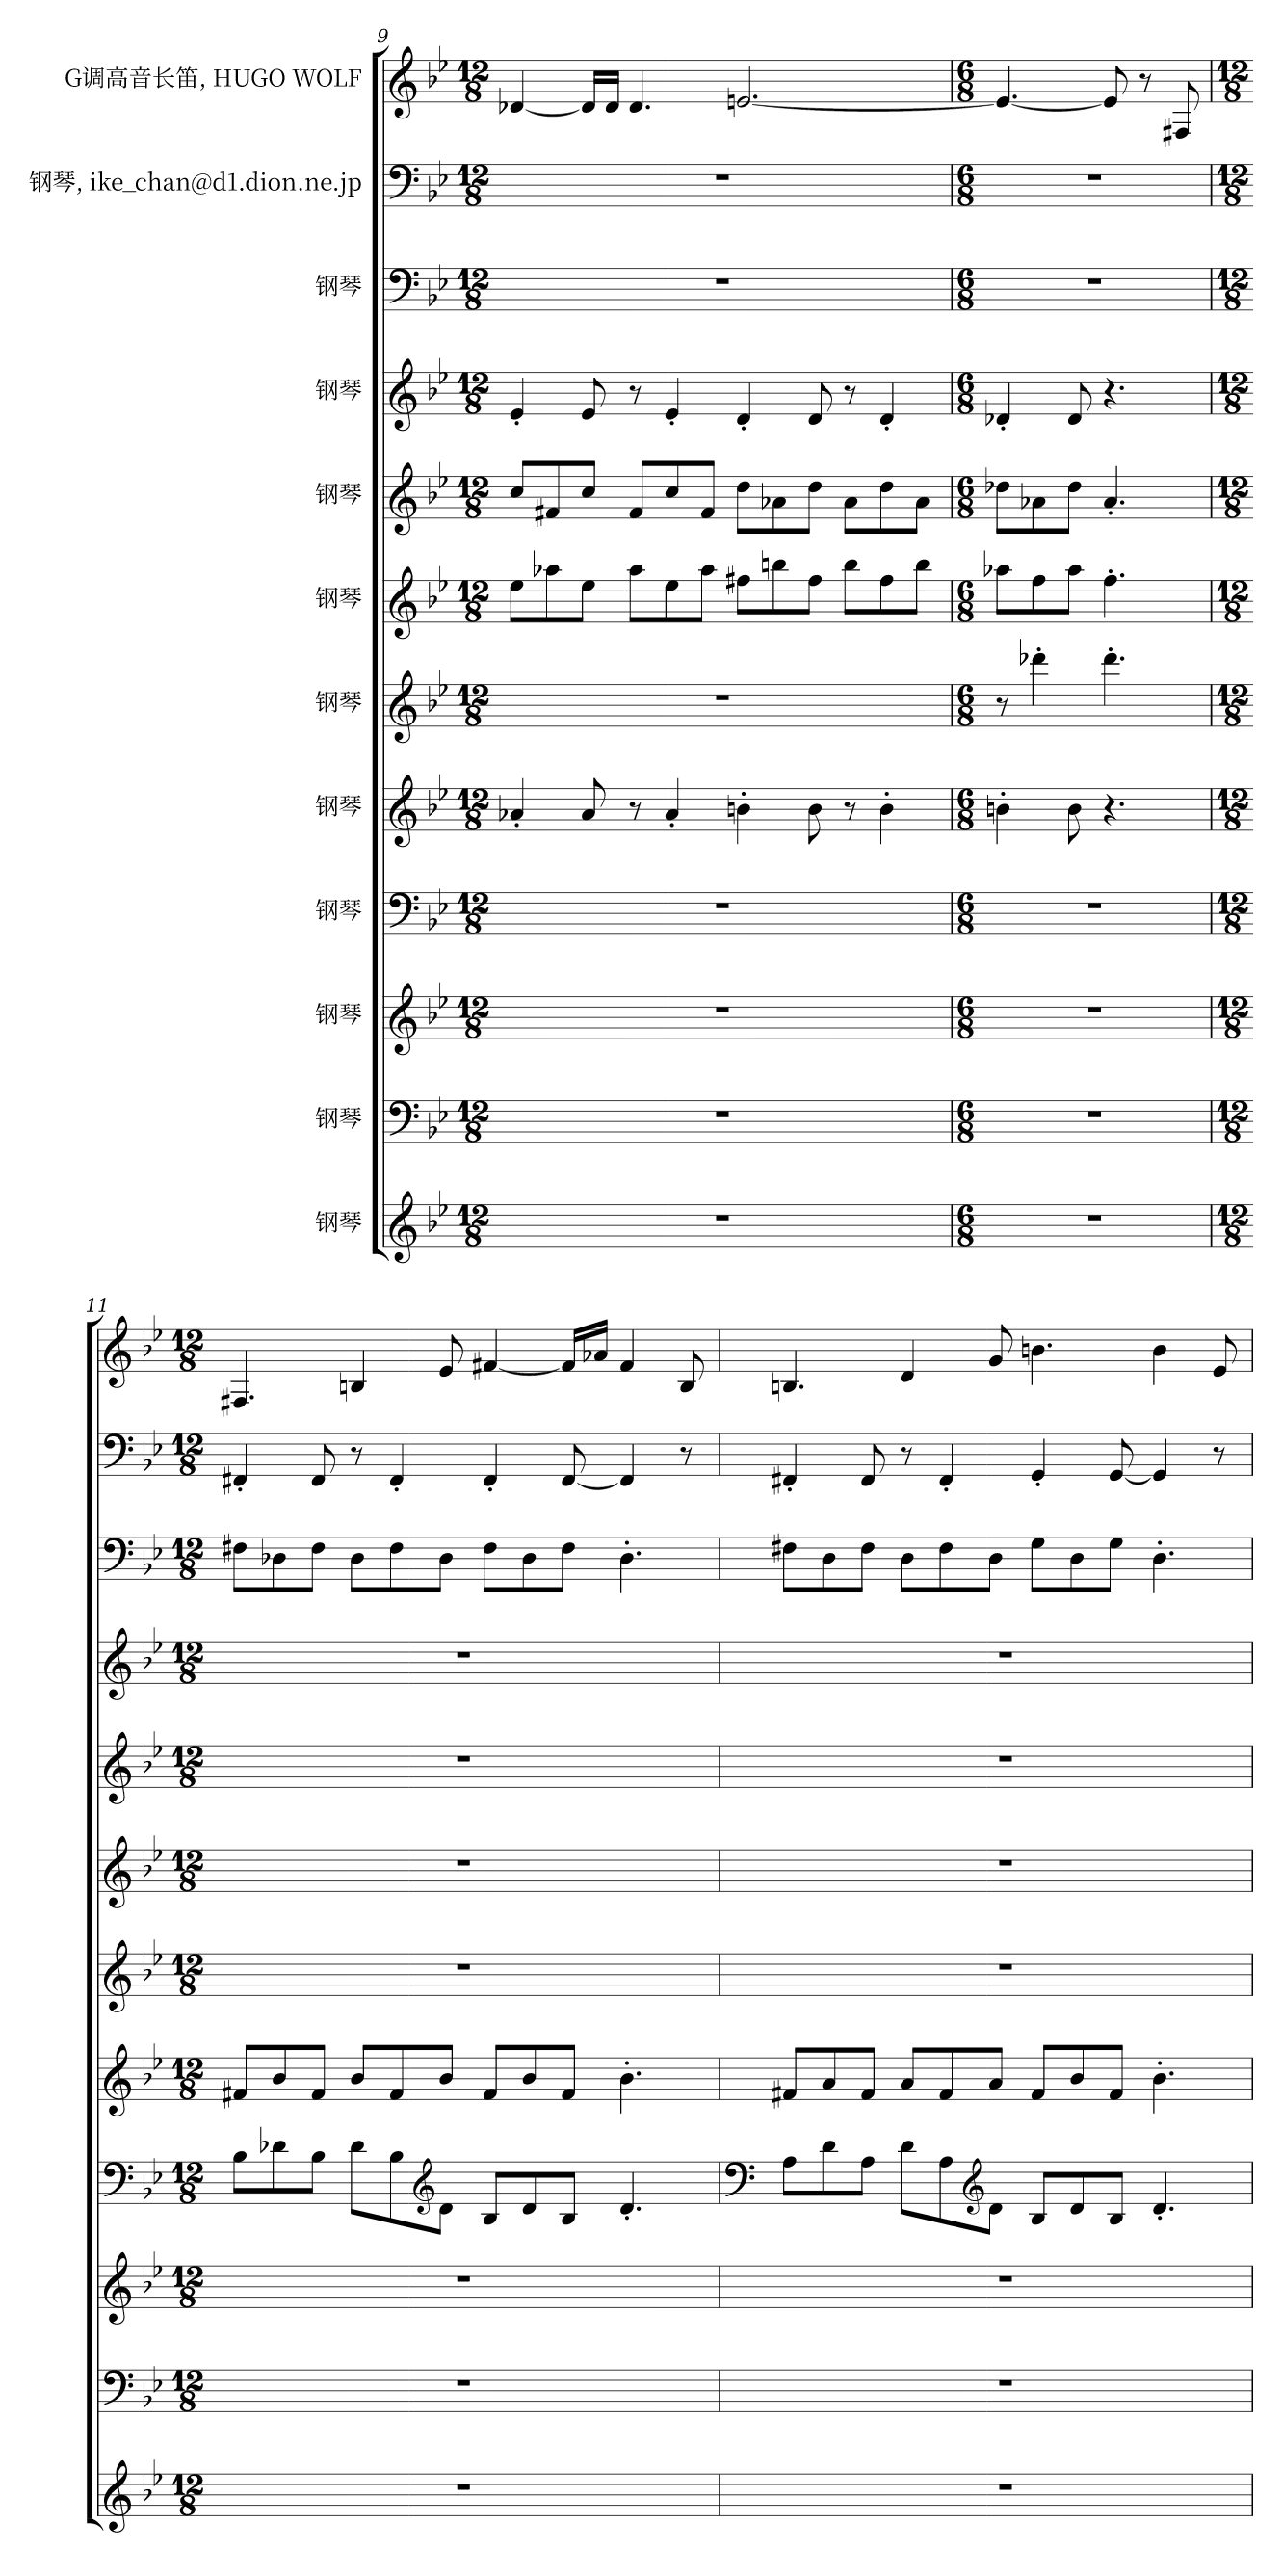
**kern	**kern	**kern	**kern	**kern	**kern	**kern	**kern	**kern	**kern	**kern	**kern
*part12	*part11	*part10	*part9	*part8	*part7	*part6	*part5	*part4	*part3	*part2	*part1
*staff12	*staff11	*staff10	*staff9	*staff8	*staff7	*staff6	*staff5	*staff4	*staff3	*staff2	*staff1
*I"钢琴	*I"钢琴	*I"钢琴	*I"钢琴	*I"钢琴	*I"钢琴	*I"钢琴	*I"钢琴	*I"钢琴	*I"钢琴	*I"钢琴, ike_chan@d1.dion.ne.jp	*I"G调高音长笛, HUGO WOLF
!!LO:PB:g=z
*clefG2	*clefF4	*clefG2	*clefF4	*clefG2	*clefG2	*clefG2	*clefG2	*clefG2	*clefF4	*clefF4	*clefG2
*	*	*	*	*	*	*	*	*	*	*	*ITrd-4c-7
*k[b-e-]	*k[b-e-]	*k[b-e-]	*k[b-e-]	*k[b-e-]	*k[b-e-]	*k[b-e-]	*k[b-e-]	*k[b-e-]	*k[b-e-]	*k[b-e-]	*k[b-]
*M12/8	*M12/8	*M12/8	*M12/8	*M12/8	*M12/8	*M12/8	*M12/8	*M12/8	*M12/8	*M12/8	*M12/8
*MM57	*MM57	*MM57	*MM57	*MM57	*MM57	*MM57	*MM57	*MM57	*MM57	*MM57	*MM57
=9	=9	=9	=9	=9	=9	=9	=9	=9	=9	=9	=9
1.r	1.r	1.r	1.r	4a-X'/	1.r	8ee-\L	8cc/L	4e-'/	1.r	1.r	[4a-X/
.	.	.	.	.	.	8aa-X\	8f#X/	.	.	.	.
.	.	.	.	8a-/	.	8ee-\J	8cc/J	8e-/	.	.	16a-/LL]
.	.	.	.	.	.	.	.	.	.	.	16a-/JJ
.	.	.	.	8r	.	8aa-\L	8f#/L	8r	.	.	4.a-/
.	.	.	.	4a-'/	.	8ee-\	8cc/	4e-'/	.	.	.
.	.	.	.	.	.	8aa-\J	8f#/J	.	.	.	.
.	.	.	.	4bn'\	.	8ff#X\L	8dd\L	4d'/	.	.	[2.bn/
.	.	.	.	.	.	8bbn\	8a-X\	.	.	.	.
.	.	.	.	8b\	.	8ff#\J	8dd\J	8d/	.	.	.
.	.	.	.	8r	.	8bb\L	8a-\L	8r	.	.	.
.	.	.	.	4b'\	.	8ff#\	8dd\	4d'/	.	.	.
.	.	.	.	.	.	8bb\J	8a-\J	.	.	.	.
=10	=10	=10	=10	=10	=10	=10	=10	=10	=10	=10	=10
*M6/8	*M6/8	*M6/8	*M6/8	*M6/8	*M6/8	*M6/8	*M6/8	*M6/8	*M6/8	*M6/8	*M6/8
2.r	2.r	2.r	2.r	4bn'\	8r	8aa-X\L	8dd-X\L	4d-X'/	2.r	2.r	4.b/_
.	.	.	.	.	4ddd-X'\	8ff\	8a-X\	.	.	.	.
.	.	.	.	8b\	.	8aa-\J	8dd-\J	8d-/	.	.	.
.	.	.	.	4.r	4.ddd-'\	4.ff'\	4.a-'/	4.r	.	.	8b/]
.	.	.	.	.	.	.	.	.	.	.	8r
.	.	.	.	.	.	.	.	.	.	.	8c#X/
!!LO:PB:g=z
=11	=11	=11	=11	=11	=11	=11	=11	=11	=11	=11	=11
*M12/8	*M12/8	*M12/8	*M12/8	*M12/8	*M12/8	*M12/8	*M12/8	*M12/8	*M12/8	*M12/8	*M12/8
*	*	*	*	*	*	*	*	*	*	*	*MM54
1.r	1.r	1.r	8B-\L	8f#X/L	1.r	1.r	1.r	1.r	8F#X\L	4FF#X'/	4.c#X/
.	.	.	8d-X\	8b-/	.	.	.	.	8D-X\	.	.
.	.	.	8B-\J	8f#/J	.	.	.	.	8F#\J	8FF#/	.
.	.	.	8d-\L	8b-/L	.	.	.	.	8D-\L	8r	4f#X/
.	.	.	8B-\	8f#/	.	.	.	.	8F#\	4FF#'/	.
*	*	*	*clefG2	*	*	*	*	*	*	*	*
.	.	.	8d-\J	8b-/J	.	.	.	.	8D-\J	.	8b-/
.	.	.	8B-/L	8f#/L	.	.	.	.	8F#\L	4FF#'/	[4cc#X/
.	.	.	8d-/	8b-/	.	.	.	.	8D-\	.	.
.	.	.	8B-/J	8f#/J	.	.	.	.	8F#\J	[8FF#/	16cc#/LL]
.	.	.	.	.	.	.	.	.	.	.	16ee-X/JJ
*	*	*	*	*	*	*	*	*	*	*	*MM53
.	.	.	4.d-'/	4.b-'\	.	.	.	.	4.D-'\	4FF#/]	4cc#/
.	.	.	.	.	.	.	.	.	.	8r	8f#/
=12	=12	=12	=12	=12	=12	=12	=12	=12	=12	=12	=12
*	*	*	*clefF4	*	*	*	*	*	*	*	*
*	*	*	*	*	*	*	*	*	*	*	*MM57
1.r	1.r	1.r	8A\L	8f#X/L	1.r	1.r	1.r	1.r	8F#X\L	4FF#X'/	4.f#X/
.	.	.	8d\	8a/	.	.	.	.	8D\	.	.
.	.	.	8A\J	8f#/J	.	.	.	.	8F#\J	8FF#/	.
.	.	.	8d\L	8a/L	.	.	.	.	8D\L	8r	4a/
.	.	.	8A\	8f#/	.	.	.	.	8F#\	4FF#'/	.
*	*	*	*clefG2	*	*	*	*	*	*	*	*
.	.	.	8d\J	8a/J	.	.	.	.	8D\J	.	8dd/
.	.	.	8B-/L	8f#/L	.	.	.	.	8G\L	4GG'/	4.ff#X\
.	.	.	8d/	8b-/	.	.	.	.	8D\	.	.
.	.	.	8B-/J	8f#/J	.	.	.	.	8G\J	[8GG/	.
*	*	*	*	*	*	*	*	*	*	*	*MM53
.	.	.	4.d'/	4.b-'\	.	.	.	.	4.D'\	4GG/]	4ff#\
.	.	.	.	.	.	.	.	.	.	8r	8b-/
=	=	=	=	=	=	=	=	=	=	=	=
*-	*-	*-	*-	*-	*-	*-	*-	*-	*-	*-	*-
